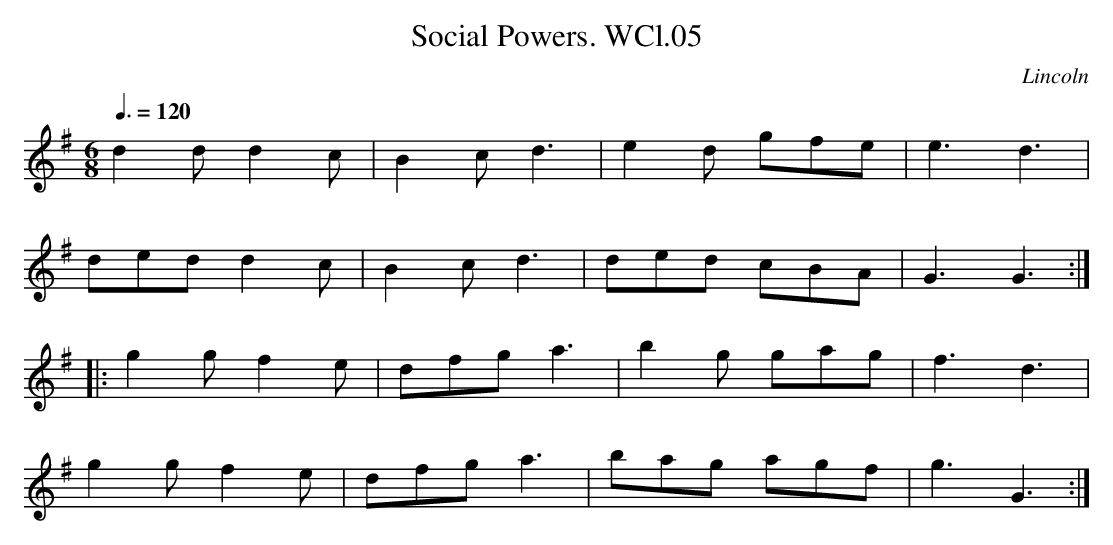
X:1
T:Social Powers. WCl.05
L:1/8
M:6/8
O:Lincoln
Q:3/8=120
K:G
d2d d2c|B2c d3|e2d gfe|e3 d3|!
ded d2c|B2c d3|ded cBA|G3 G3:|!
|:g2g f2e|dfg a3|b2g gag|f3 d3|!
g2g f2e|dfg a3|bag agf|g3 G3:|
